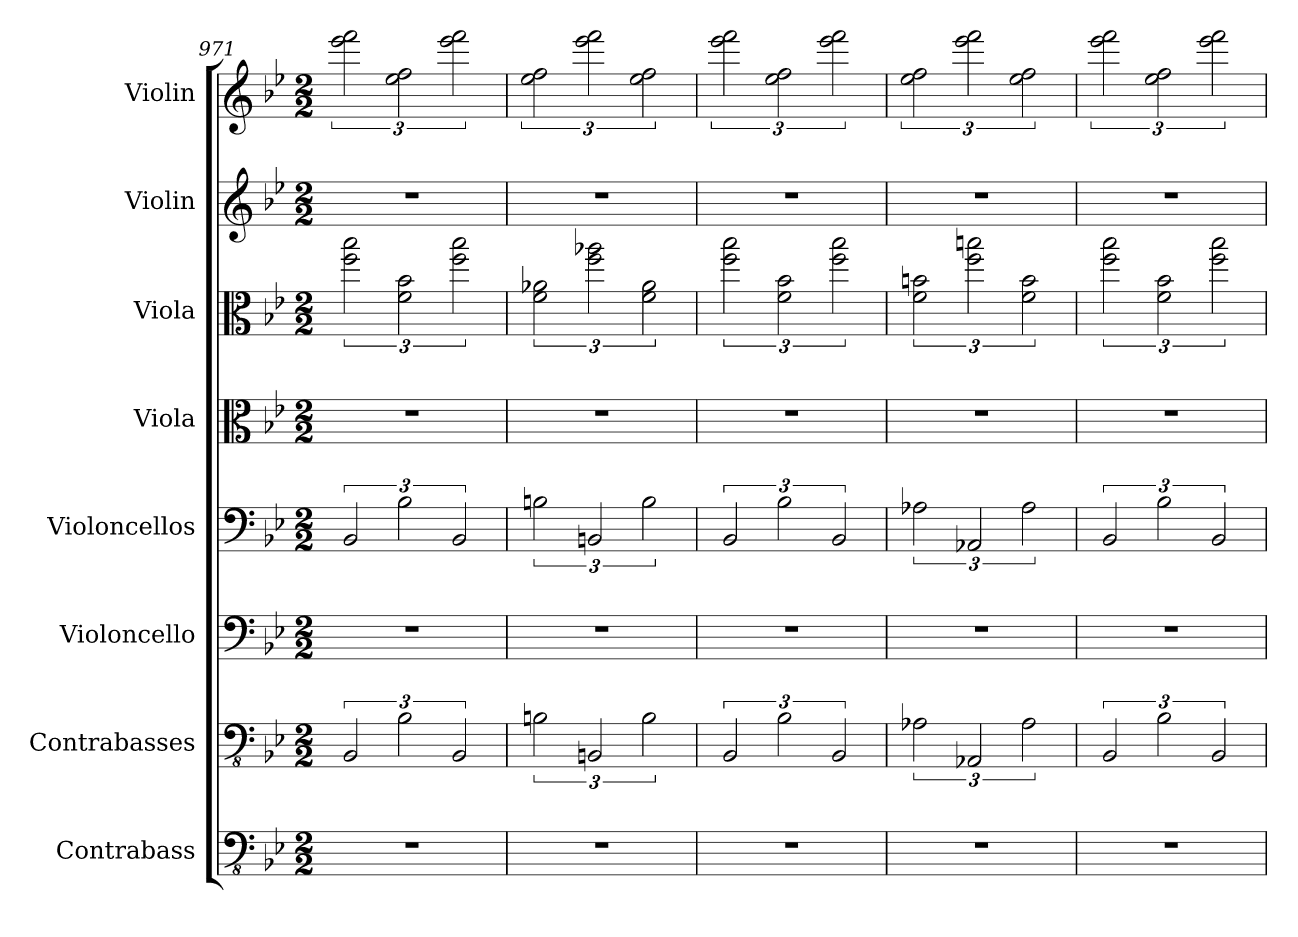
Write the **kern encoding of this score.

**kern	**kern	**kern	**kern	**kern	**kern	**kern	**kern
*part8	*part7	*part6	*part5	*part4	*part3	*part2	*part1
*staff8	*staff7	*staff6	*staff5	*staff4	*staff3	*staff2	*staff1
*I"Contrabass	*I"Contrabasses	*I"Violoncello	*I"Violoncellos	*I"Viola	*I"Viola	*I"Violin	*I"Violin
*I'Cb.	*I'Cbs.	*I'Vc.	*I'Vcs.	*I'Vla.	*I'Vla.	*I'Vln.	*I'Vln.
!!LO:PB:g=z
*clefFv4	*clefFv4	*clefF4	*clefF4	*clefC3	*clefC3	*clefG2	*clefG2
*ITrd7c12	*	*	*	*	*	*	*
*k[b-e-]	*k[b-e-]	*k[b-e-]	*k[b-e-]	*k[b-e-]	*k[b-e-]	*k[b-e-]	*k[b-e-]
*M2/2	*M2/2	*M2/2	*M2/2	*M2/2	*M2/2	*M2/2	*M2/2
=971	=971	=971	=971	=971	=971	=971	=971
1r	3BBB-/	1r	3BB-/	1r	3ff\ 3bb-\	1r	3eee-\ 3fff\
.	3BB-\	.	3B-\	.	3f\ 3b-\	.	3ee-\ 3ff\
.	3BBB-/	.	3BB-/	.	3ff\ 3bb-\	.	3eee-\ 3fff\
=972	=972	=972	=972	=972	=972	=972	=972
1r	3BBn\	1r	3Bn\	1r	3f\ 3a-X\	1r	3ee-\ 3ff\
.	3BBBn/	.	3BBn/	.	3ff\ 3aa-X\	.	3eee-\ 3fff\
.	3BB\	.	3B\	.	3f\ 3a-\	.	3ee-\ 3ff\
=973	=973	=973	=973	=973	=973	=973	=973
1r	3BBB-/	1r	3BB-/	1r	3ff\ 3bb-\	1r	3eee-\ 3fff\
.	3BB-\	.	3B-\	.	3f\ 3b-\	.	3ee-\ 3ff\
.	3BBB-/	.	3BB-/	.	3ff\ 3bb-\	.	3eee-\ 3fff\
=974	=974	=974	=974	=974	=974	=974	=974
1r	3AA-X\	1r	3A-X\	1r	3f\ 3bn\	1r	3ee-\ 3ff\
.	3AAA-X/	.	3AA-X/	.	3ff\ 3bbn\	.	3eee-\ 3fff\
.	3AA-\	.	3A-\	.	3f\ 3b\	.	3ee-\ 3ff\
=975	=975	=975	=975	=975	=975	=975	=975
1r	3BBB-/	1r	3BB-/	1r	3ff\ 3bb-\	1r	3eee-\ 3fff\
.	3BB-\	.	3B-\	.	3f\ 3b-\	.	3ee-\ 3ff\
.	3BBB-/	.	3BB-/	.	3ff\ 3bb-\	.	3eee-\ 3fff\
=	=	=	=	=	=	=	=
*-	*-	*-	*-	*-	*-	*-	*-
